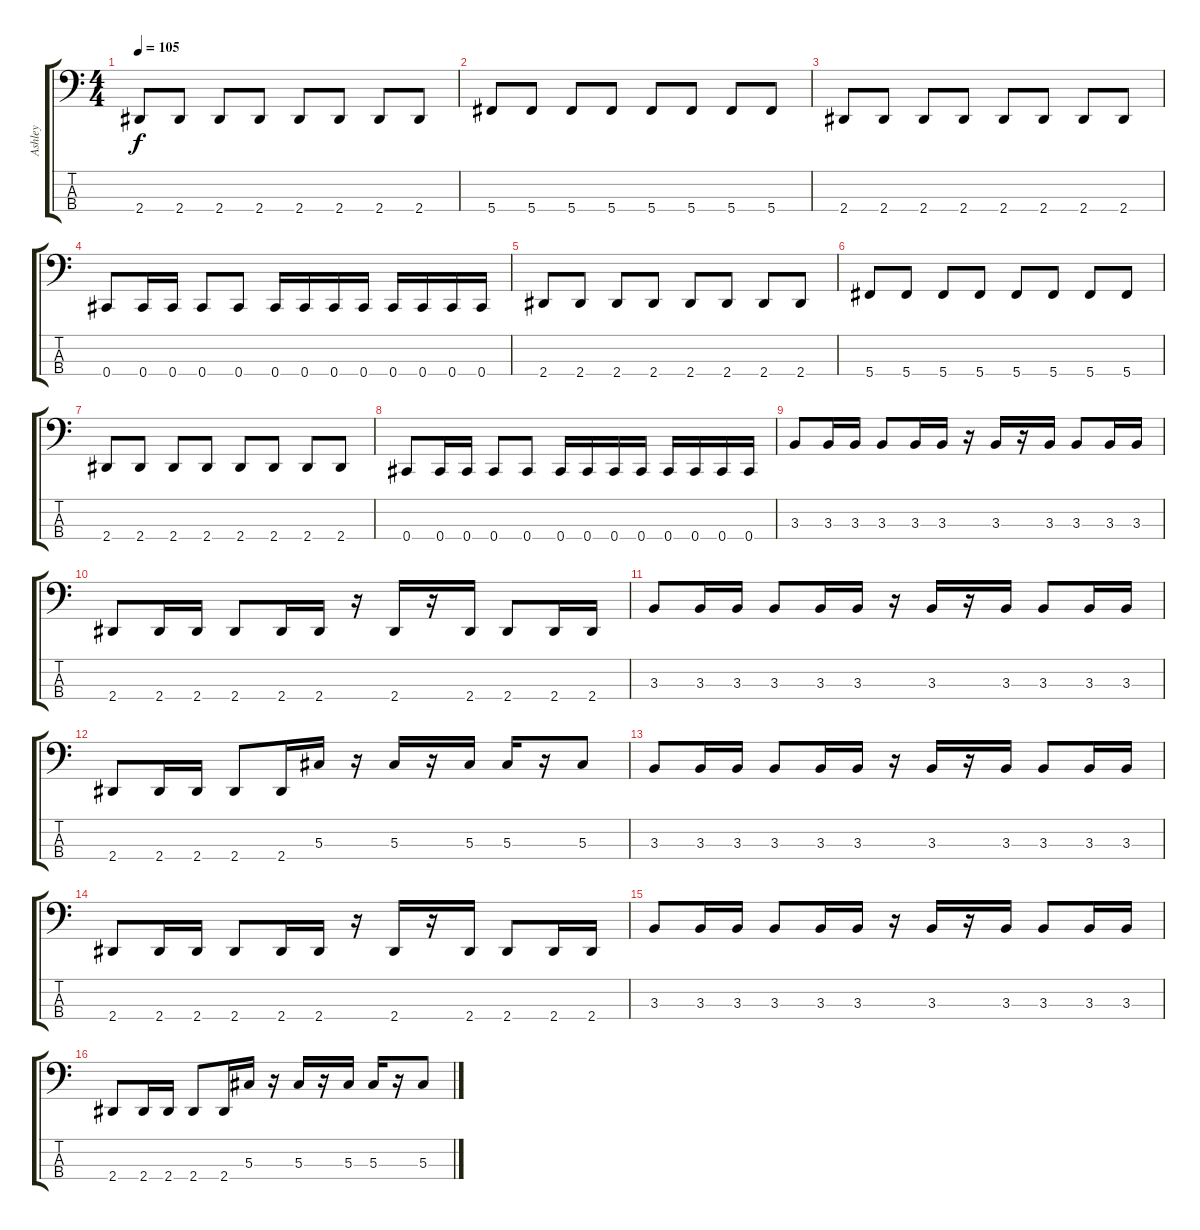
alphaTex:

\track ("Ashley" "Ashley") {instrument electricbassfinger}
\staff {score tabs}
\tuning (Gb2 Db2 Ab1 Db1) {hide}
\ts (4 4)
\tempo 105
\clef f4
\ks c
2.4.8{dy f} 2.4.8 2.4.8 2.4.8 2.4.8 2.4.8 2.4.8 2.4.8 |
5.4.8 5.4.8 5.4.8 5.4.8 5.4.8 5.4.8 5.4.8 5.4.8 |
2.4.8 2.4.8 2.4.8 2.4.8 2.4.8 2.4.8 2.4.8 2.4.8 |
0.4.8 0.4.16 0.4.16 0.4.8 0.4.8 0.4.16 0.4.16 0.4.16 0.4.16 0.4.16 0.4.16 0.4.16 0.4.16 |
2.4.8 2.4.8 2.4.8 2.4.8 2.4.8 2.4.8 2.4.8 2.4.8 |
5.4.8 5.4.8 5.4.8 5.4.8 5.4.8 5.4.8 5.4.8 5.4.8 |
2.4.8 2.4.8 2.4.8 2.4.8 2.4.8 2.4.8 2.4.8 2.4.8 |
0.4.8 0.4.16 0.4.16 0.4.8 0.4.8 0.4.16 0.4.16 0.4.16 0.4.16 0.4.16 0.4.16 0.4.16 0.4.16 |
3.3.8 3.3.16 3.3.16 3.3.8 3.3.16 3.3.16 r.16 3.3.16 r.16 3.3.16 3.3.8 3.3.16 3.3.16 |
2.4.8 2.4.16 2.4.16 2.4.8 2.4.16 2.4.16 r.16 2.4.16 r.16 2.4.16 2.4.8 2.4.16 2.4.16 |
3.3.8 3.3.16 3.3.16 3.3.8 3.3.16 3.3.16 r.16 3.3.16 r.16 3.3.16 3.3.8 3.3.16 3.3.16 |
2.4.8 2.4.16 2.4.16 2.4.8 2.4.16 5.3.16 r.16 5.3.16 r.16 5.3.16 5.3.16 r.16 5.3.8 |
3.3.8 3.3.16 3.3.16 3.3.8 3.3.16 3.3.16 r.16 3.3.16 r.16 3.3.16 3.3.8 3.3.16 3.3.16 |
2.4.8 2.4.16 2.4.16 2.4.8 2.4.16 2.4.16 r.16 2.4.16 r.16 2.4.16 2.4.8 2.4.16 2.4.16 |
3.3.8 3.3.16 3.3.16 3.3.8 3.3.16 3.3.16 r.16 3.3.16 r.16 3.3.16 3.3.8 3.3.16 3.3.16 |
2.4.8 2.4.16 2.4.16 2.4.8 2.4.16 5.3.16 r.16 5.3.16 r.16 5.3.16 5.3.16 r.16 5.3.8
